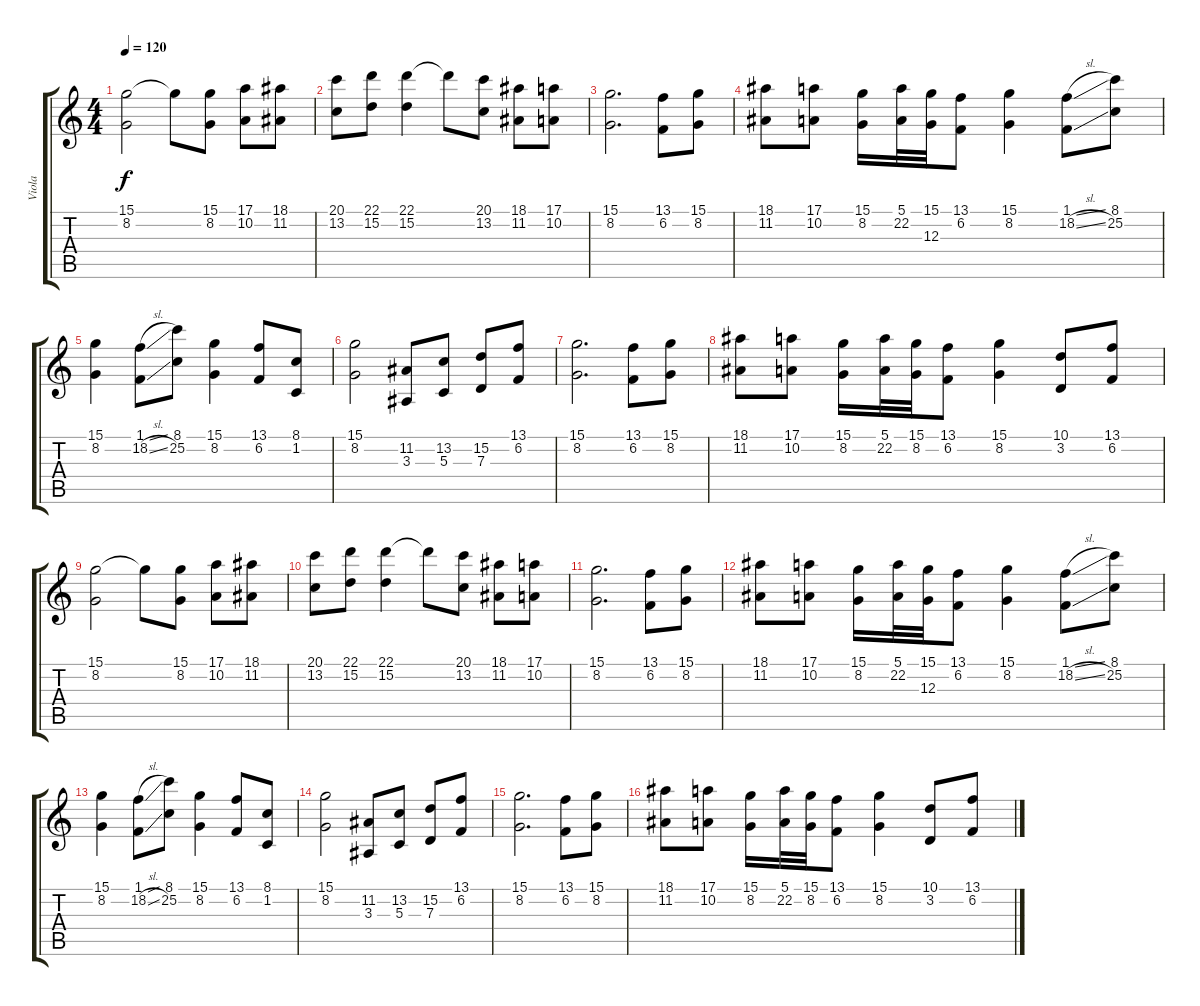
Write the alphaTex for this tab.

\track ("Viola" "Viola") {instrument stringensemble1}
\staff {score tabs}
\tuning (E4 B3 G3 D3 A2 E2) {hide}
\ts (4 4)
\tempo 120
\clef g2
\ks c
(15.1 8.2).2{dy f} 15.1{t}.8 (15.1 8.2).8 (17.1 10.2).8 (18.1 11.2).8 |
(20.1 13.2).8 (22.1 15.2).8 (22.1 15.2).4 22.1{t}.8 (20.1 13.2).8 (18.1 11.2).8 (17.1 10.2).8 |
(15.1 8.2).2{d} (13.1 6.2).8 (15.1 8.2).8 |
(18.1 11.2).8 (17.1 10.2).8 (15.1 8.2).16 (5.1 22.2).32 (15.1 12.3).32 (13.1 6.2).8 (15.1 8.2).4 (1.1{sl} 18.2{sl}).8 (8.1 25.2).8 |
(15.1 8.2).4 (1.1{sl} 18.2{sl}).8 (8.1 25.2).8 (15.1 8.2).4 (13.1 6.2).8 (8.1 1.2).8 |
(15.1 8.2).2 (11.2 3.3).8 (13.2 5.3).8 (15.2 7.3).8 (13.1 6.2).8 |
(15.1 8.2).2{d volume 11} (13.1 6.2).8 (15.1 8.2).8 |
(18.1 11.2).8 (17.1 10.2).8 (15.1 8.2).16 (5.1 22.2).32 (15.1 8.2).32 (13.1 6.2).8 (15.1 8.2).4 (10.1 3.2).8 (13.1 6.2).8 |
(15.1 8.2).2 15.1{t}.8 (15.1 8.2).8 (17.1 10.2).8 (18.1 11.2).8 |
(20.1 13.2).8 (22.1 15.2).8 (22.1 15.2).4 22.1{t}.8 (20.1 13.2).8 (18.1 11.2).8 (17.1 10.2).8 |
(15.1 8.2).2{d} (13.1 6.2).8 (15.1 8.2).8 |
(18.1 11.2).8 (17.1 10.2).8 (15.1 8.2).16 (5.1 22.2).32 (15.1 12.3).32 (13.1 6.2).8 (15.1 8.2).4 (1.1{sl} 18.2{sl}).8 (8.1 25.2).8 |
(15.1 8.2).4 (1.1{sl} 18.2{sl}).8 (8.1 25.2).8 (15.1 8.2).4 (13.1 6.2).8 (8.1 1.2).8 |
(15.1 8.2).2 (11.2 3.3).8 (13.2 5.3).8 (15.2 7.3).8 (13.1 6.2).8 |
(15.1 8.2).2{d} (13.1 6.2).8 (15.1 8.2).8 |
(18.1 11.2).8 (17.1 10.2).8 (15.1 8.2).16 (5.1 22.2).32 (15.1 8.2).32 (13.1 6.2).8 (15.1 8.2).4 (10.1 3.2).8 (13.1 6.2).8
